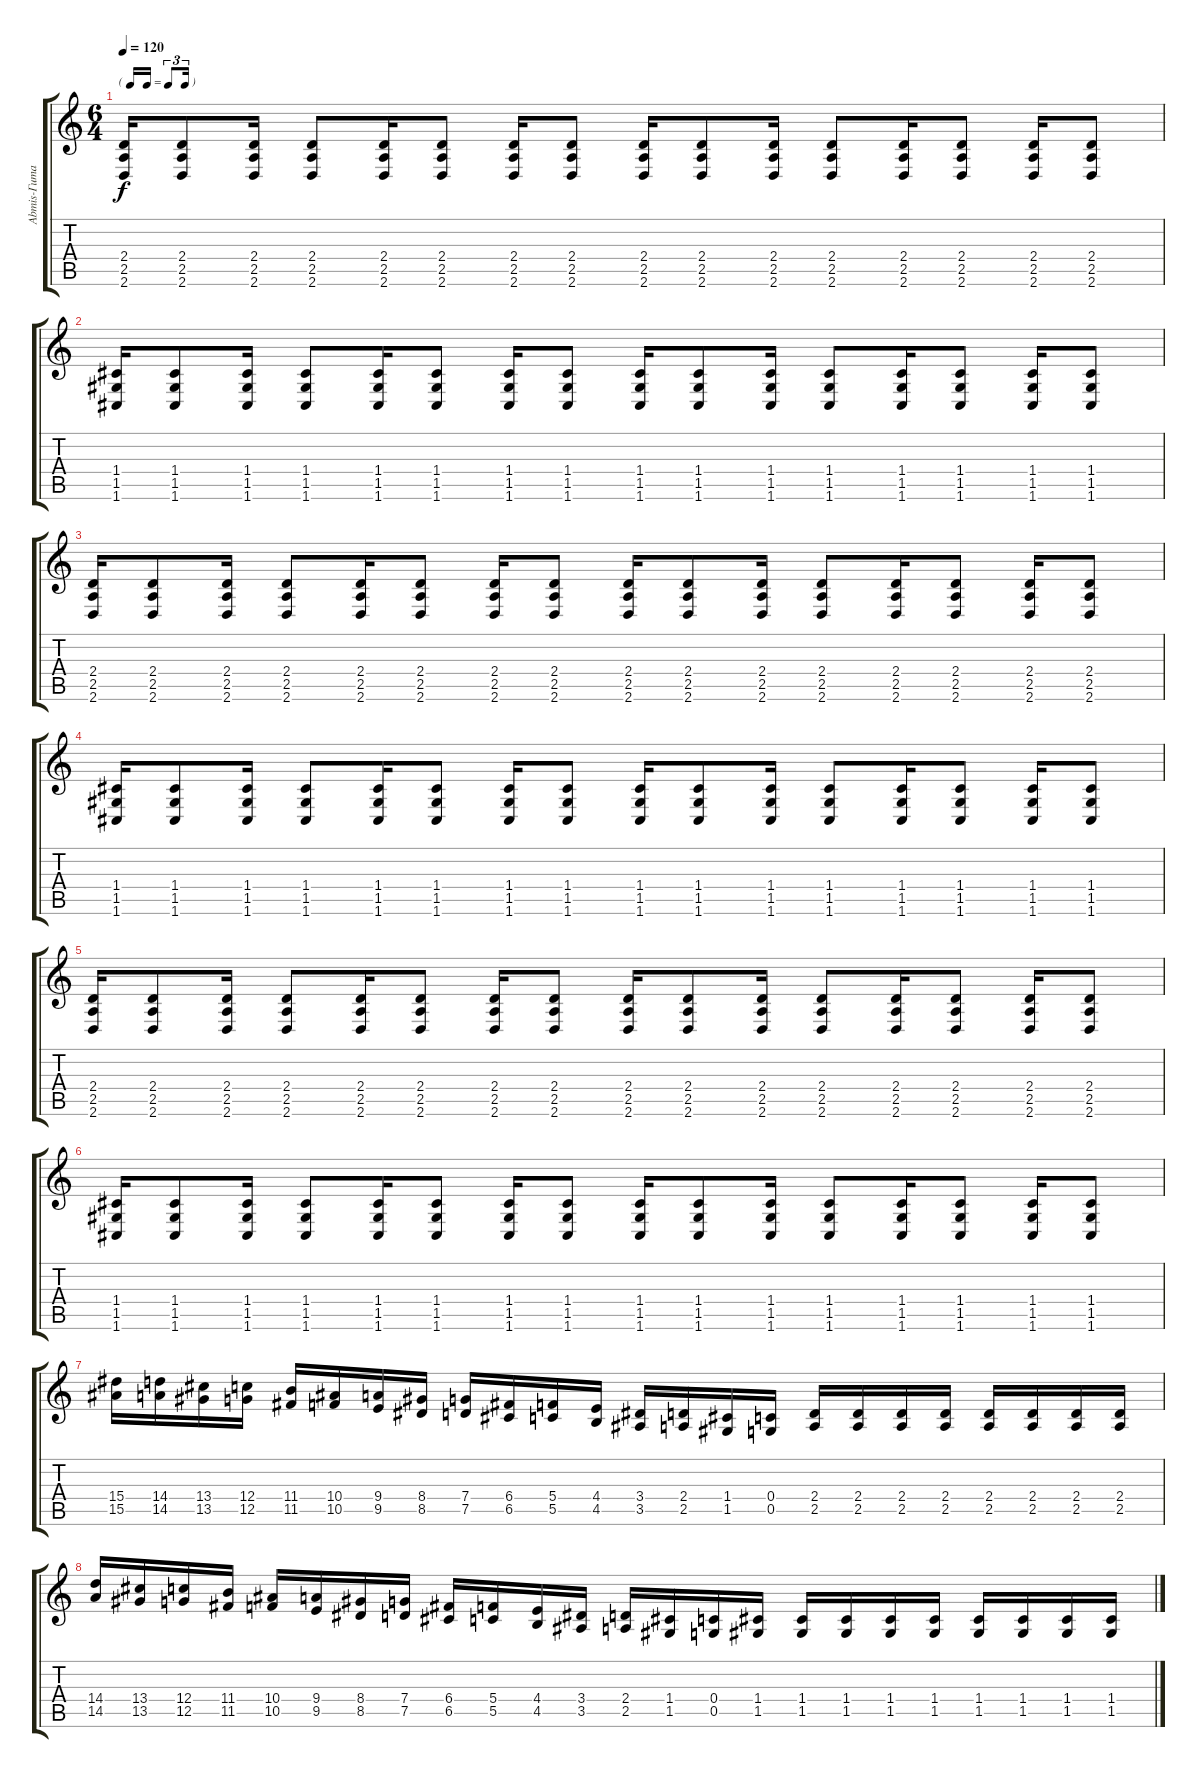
\track ("Abmis-Гитара 2" "Abmis-Гита") {instrument distortionguitar}
\staff {score tabs}
\tuning (D4 A3 F3 C3 G2 C2) {hide}
\ts (6 4)
\tf triplet16th
\tempo 120
\clef g2
\ks c
(2.4 2.5 2.6).16{dy f} (2.4 2.5 2.6).8 (2.4 2.5 2.6).16 (2.4 2.5 2.6).8 (2.4 2.5 2.6).16 (2.4 2.5 2.6).8 (2.4 2.5 2.6).16 (2.4 2.5 2.6).8 (2.4 2.5 2.6).16 (2.4 2.5 2.6).8 (2.4 2.5 2.6).16 (2.4 2.5 2.6).8 (2.4 2.5 2.6).16 (2.4 2.5 2.6).8 (2.4 2.5 2.6).16 (2.4 2.5 2.6).8 |
(1.4 1.5 1.6).16 (1.4 1.5 1.6).8 (1.4 1.5 1.6).16 (1.4 1.5 1.6).8 (1.4 1.5 1.6).16 (1.4 1.5 1.6).8 (1.4 1.5 1.6).16 (1.4 1.5 1.6).8 (1.4 1.5 1.6).16 (1.4 1.5 1.6).8 (1.4 1.5 1.6).16 (1.4 1.5 1.6).8 (1.4 1.5 1.6).16 (1.4 1.5 1.6).8 (1.4 1.5 1.6).16 (1.4 1.5 1.6).8 |
(2.4 2.5 2.6).16 (2.4 2.5 2.6).8 (2.4 2.5 2.6).16 (2.4 2.5 2.6).8 (2.4 2.5 2.6).16 (2.4 2.5 2.6).8 (2.4 2.5 2.6).16 (2.4 2.5 2.6).8 (2.4 2.5 2.6).16 (2.4 2.5 2.6).8 (2.4 2.5 2.6).16 (2.4 2.5 2.6).8 (2.4 2.5 2.6).16 (2.4 2.5 2.6).8 (2.4 2.5 2.6).16 (2.4 2.5 2.6).8 |
(1.4 1.5 1.6).16 (1.4 1.5 1.6).8 (1.4 1.5 1.6).16 (1.4 1.5 1.6).8 (1.4 1.5 1.6).16 (1.4 1.5 1.6).8 (1.4 1.5 1.6).16 (1.4 1.5 1.6).8 (1.4 1.5 1.6).16 (1.4 1.5 1.6).8 (1.4 1.5 1.6).16 (1.4 1.5 1.6).8 (1.4 1.5 1.6).16 (1.4 1.5 1.6).8 (1.4 1.5 1.6).16 (1.4 1.5 1.6).8 |
(2.4 2.5 2.6).16 (2.4 2.5 2.6).8 (2.4 2.5 2.6).16 (2.4 2.5 2.6).8 (2.4 2.5 2.6).16 (2.4 2.5 2.6).8 (2.4 2.5 2.6).16 (2.4 2.5 2.6).8 (2.4 2.5 2.6).16 (2.4 2.5 2.6).8 (2.4 2.5 2.6).16 (2.4 2.5 2.6).8 (2.4 2.5 2.6).16 (2.4 2.5 2.6).8 (2.4 2.5 2.6).16 (2.4 2.5 2.6).8 |
(1.4 1.5 1.6).16 (1.4 1.5 1.6).8 (1.4 1.5 1.6).16 (1.4 1.5 1.6).8 (1.4 1.5 1.6).16 (1.4 1.5 1.6).8 (1.4 1.5 1.6).16 (1.4 1.5 1.6).8 (1.4 1.5 1.6).16 (1.4 1.5 1.6).8 (1.4 1.5 1.6).16 (1.4 1.5 1.6).8 (1.4 1.5 1.6).16 (1.4 1.5 1.6).8 (1.4 1.5 1.6).16 (1.4 1.5 1.6).8 |
(15.4 15.5).16 (14.4 14.5).16 (13.4 13.5).16 (12.4 12.5).16 (11.4 11.5).16 (10.4 10.5).16 (9.4 9.5).16 (8.4 8.5).16 (7.4 7.5).16 (6.4 6.5).16 (5.4 5.5).16 (4.4 4.5).16 (3.4 3.5).16 (2.4 2.5).16 (1.4 1.5).16 (0.4 0.5).16 (2.4 2.5).16 (2.4 2.5).16 (2.4 2.5).16 (2.4 2.5).16 (2.4 2.5).16 (2.4 2.5).16 (2.4 2.5).16 (2.4 2.5).16 |
(14.4 14.5).16 (13.4 13.5).16 (12.4 12.5).16 (11.4 11.5).16 (10.4 10.5).16 (9.4 9.5).16 (8.4 8.5).16 (7.4 7.5).16 (6.4 6.5).16 (5.4 5.5).16 (4.4 4.5).16 (3.4 3.5).16 (2.4 2.5).16 (1.4 1.5).16 (0.4 0.5).16 (1.4 1.5).16 (1.4 1.5).16 (1.4 1.5).16 (1.4 1.5).16 (1.4 1.5).16 (1.4 1.5).16 (1.4 1.5).16 (1.4 1.5).16 (1.4 1.5).16
